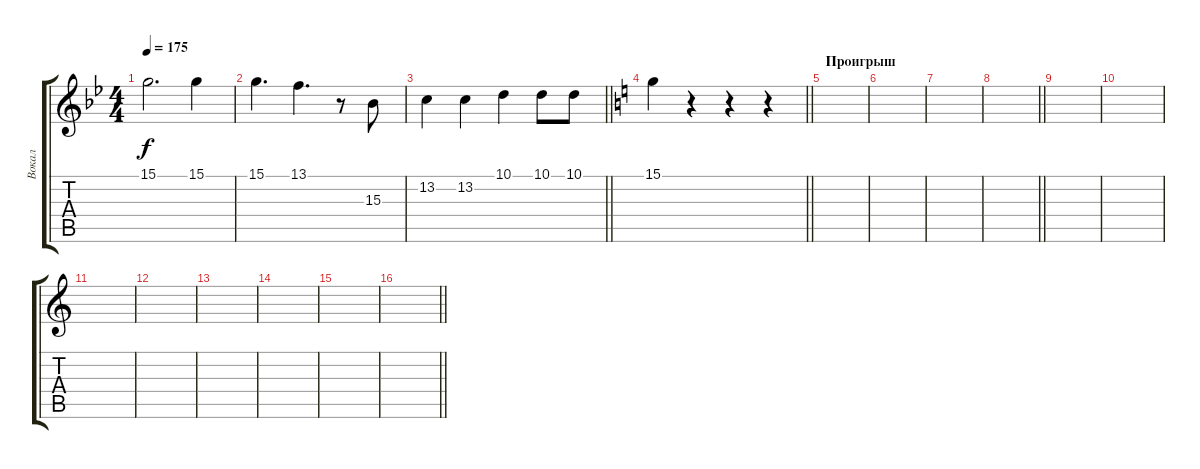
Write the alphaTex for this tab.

\track ("Вокал" "Вокал") {instrument flute}
\staff {score tabs}
\tuning (E4 B3 G3 D3 A2 E2) {hide}
\ts (4 4)
\tempo 175
\clef g2
\ks bb
15.1.2{d dy f} 15.1.4 |
15.1.4{d} 13.1.4{d} r.8 15.3.8 |
\barLineRight lightlight
13.2.4 13.2.4 10.1.4 10.1.8 10.1.8 |
\barLineRight lightlight
\ks c
15.1.4 r.4 r.4 r.4 |
\section ("" "Проигрыш")
|
|
|
\barLineRight lightlight
|
\section ("" " ")
|
|
|
|
|
|
|
\barLineRight lightlight
